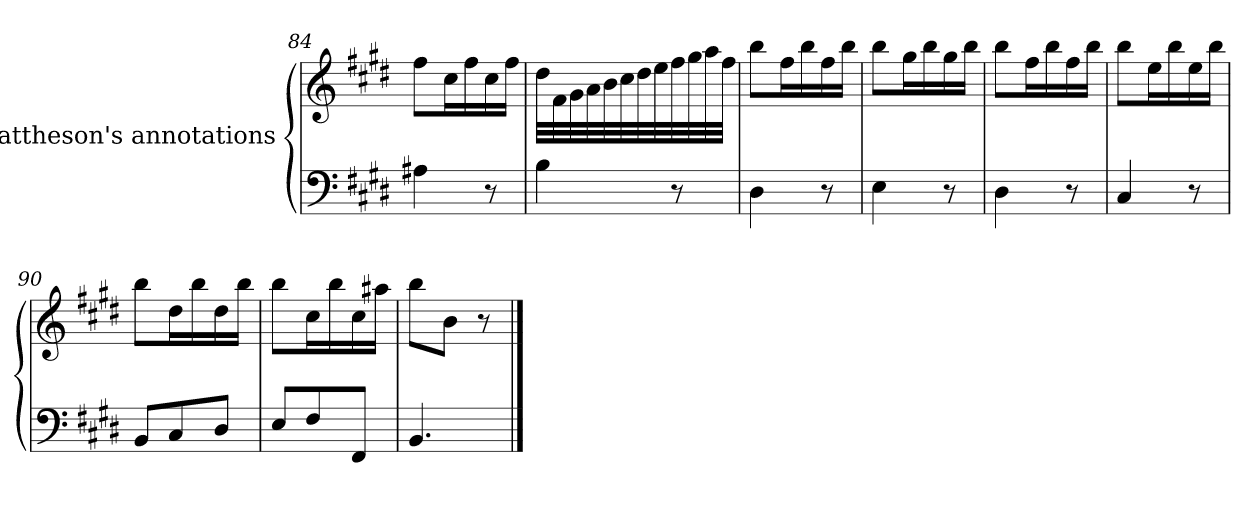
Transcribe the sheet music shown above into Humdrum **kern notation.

**kern	**kern
*part2	*part1
*staff2	*staff1
*	*I"Mattheson's annotations
*clefF4	*clefG2
*k[f#c#g#d#]	*k[f#c#g#d#]
=84	=84
4A#X\	8ff#\L
.	16cc#\L
.	16ff#\
8r	16cc#\
.	16ff#\JJ
=85	=85
4B\	32dd#\LLL
.	32f#\
.	32g#\
.	32a\
.	32b\
.	32cc#\
.	32dd#\
.	32ee\
8r	32ff#\
.	32gg#\
.	32aa\
.	32ff#\JJJ
=86	=86
4D#\	8bb\L
.	16ff#\L
.	16bb\
8r	16ff#\
.	16bb\JJ
=87	=87
4E\	8bb\L
.	16gg#\L
.	16bb\
8r	16gg#\
.	16bb\JJ
=88	=88
4D#\	8bb\L
.	16ff#\L
.	16bb\
8r	16ff#\
.	16bb\JJ
!!LO:PB:g=z
=89	=89
4C#/	8bb\L
.	16ee\L
.	16bb\
8r	16ee\
.	16bb\JJ
=90	=90
8BB/L	8bb\L
8C#/	16dd#\L
.	16bb\
8D#/J	16dd#\
.	16bb\JJ
=91	=91
8E/L	8bb\L
8F#/	16cc#\L
.	16bb\
8FF#/J	16cc#\
.	16aa#X\JJ
=92	=92
4.BB/	8bb\L
.	8b\J
.	8r
==	==
*-	*-
